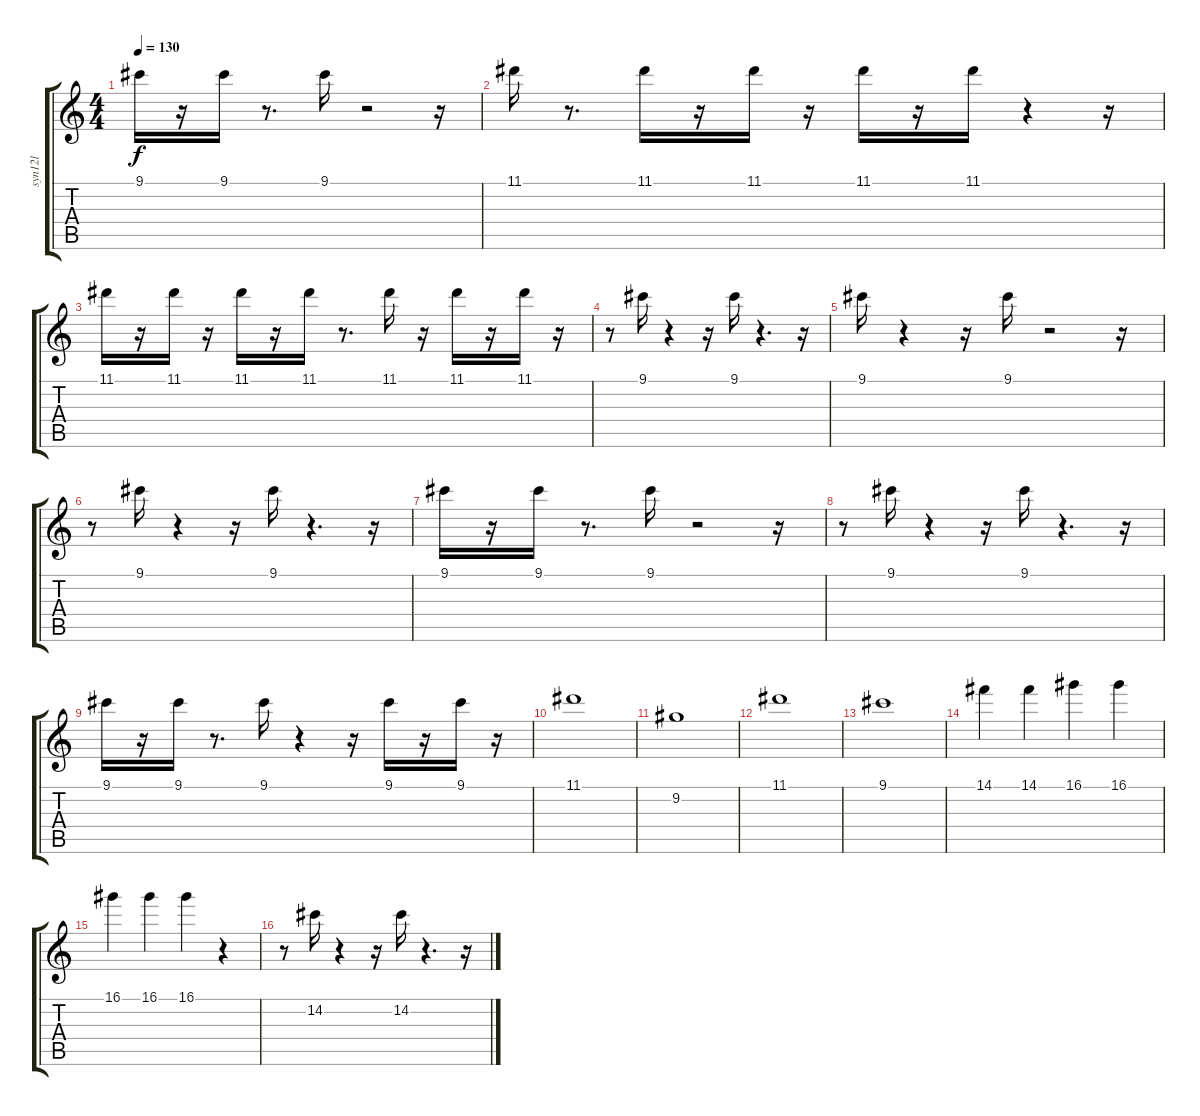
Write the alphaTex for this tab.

\track ("syn12l              " "syn12l    ") {instrument acousticguitarnylon}
\staff {score tabs}
\tuning (E4 B3 G3 D3 A2 E2) {hide}
\ts (4 4)
\tempo 130
\clef g2
\ks c
9.1.16{dy f} r.16 9.1.16 r.8{d} 9.1.16 r.2 r.16 |
11.1.16 r.8{d} 11.1.16 r.16 11.1.16 r.16 11.1.16 r.16 11.1.16 r.4 r.16 |
11.1.16 r.16 11.1.16 r.16 11.1.16 r.16 11.1.16 r.8{d} 11.1.16 r.16 11.1.16 r.16 11.1.16 r.16 |
r.8 9.1.16 r.4 r.16 9.1.16 r.4{d} r.16 |
9.1.16 r.4 r.16 9.1.16 r.2 r.16 |
r.8 9.1.16 r.4 r.16 9.1.16 r.4{d} r.16 |
9.1.16 r.16 9.1.16 r.8{d} 9.1.16 r.2 r.16 |
r.8 9.1.16 r.4 r.16 9.1.16 r.4{d} r.16 |
9.1.16 r.16 9.1.16 r.8{d} 9.1.16 r.4 r.16 9.1.16 r.16 9.1.16 r.16 |
11.1.1 |
9.2.1 |
11.1.1 |
9.1.1 |
14.1.4 14.1.4 16.1.4 16.1.4 |
16.1.4 16.1.4 16.1.4 r.4 |
r.8 14.2.16 r.4 r.16 14.2.16 r.4{d} r.16
